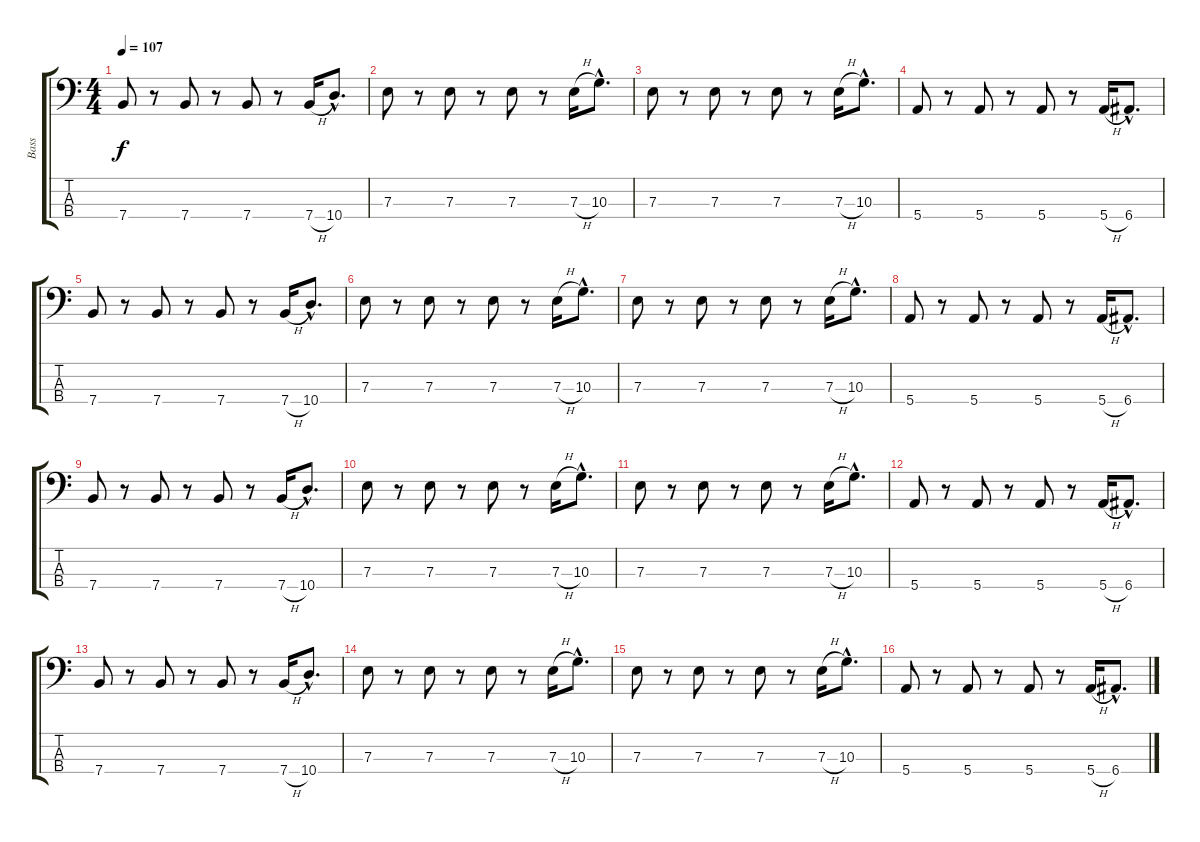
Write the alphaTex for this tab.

\track ("Bass" "Bass") {instrument electricbasspick}
\staff {score tabs}
\tuning (G2 D2 A1 E1) {hide}
\ts (4 4)
\tempo 107
\clef f4
\ks c
7.4.8{dy f} r.8 7.4.8 r.8 7.4.8 r.8 7.4{h}.16 10.4{hac}.8{d} |
7.3.8 r.8 7.3.8 r.8 7.3.8 r.8 7.3{h}.16 10.3{hac}.8{d} |
7.3.8 r.8 7.3.8 r.8 7.3.8 r.8 7.3{h}.16 10.3{hac}.8{d} |
5.4.8 r.8 5.4.8 r.8 5.4.8 r.8 5.4{h}.16 6.4{hac}.8{d} |
7.4.8 r.8 7.4.8 r.8 7.4.8 r.8 7.4{h}.16 10.4{hac}.8{d} |
7.3.8 r.8 7.3.8 r.8 7.3.8 r.8 7.3{h}.16 10.3{hac}.8{d} |
7.3.8 r.8 7.3.8 r.8 7.3.8 r.8 7.3{h}.16 10.3{hac}.8{d} |
5.4.8 r.8 5.4.8 r.8 5.4.8 r.8 5.4{h}.16 6.4{hac}.8{d} |
7.4.8 r.8 7.4.8 r.8 7.4.8 r.8 7.4{h}.16 10.4{hac}.8{d} |
7.3.8 r.8 7.3.8 r.8 7.3.8 r.8 7.3{h}.16 10.3{hac}.8{d} |
7.3.8 r.8 7.3.8 r.8 7.3.8 r.8 7.3{h}.16 10.3{hac}.8{d} |
5.4.8 r.8 5.4.8 r.8 5.4.8 r.8 5.4{h}.16 6.4{hac}.8{d} |
7.4.8 r.8 7.4.8 r.8 7.4.8 r.8 7.4{h}.16 10.4{hac}.8{d} |
7.3.8 r.8 7.3.8 r.8 7.3.8 r.8 7.3{h}.16 10.3{hac}.8{d} |
7.3.8 r.8 7.3.8 r.8 7.3.8 r.8 7.3{h}.16 10.3{hac}.8{d} |
5.4.8 r.8 5.4.8 r.8 5.4.8 r.8 5.4{h}.16 6.4{hac}.8{d}
